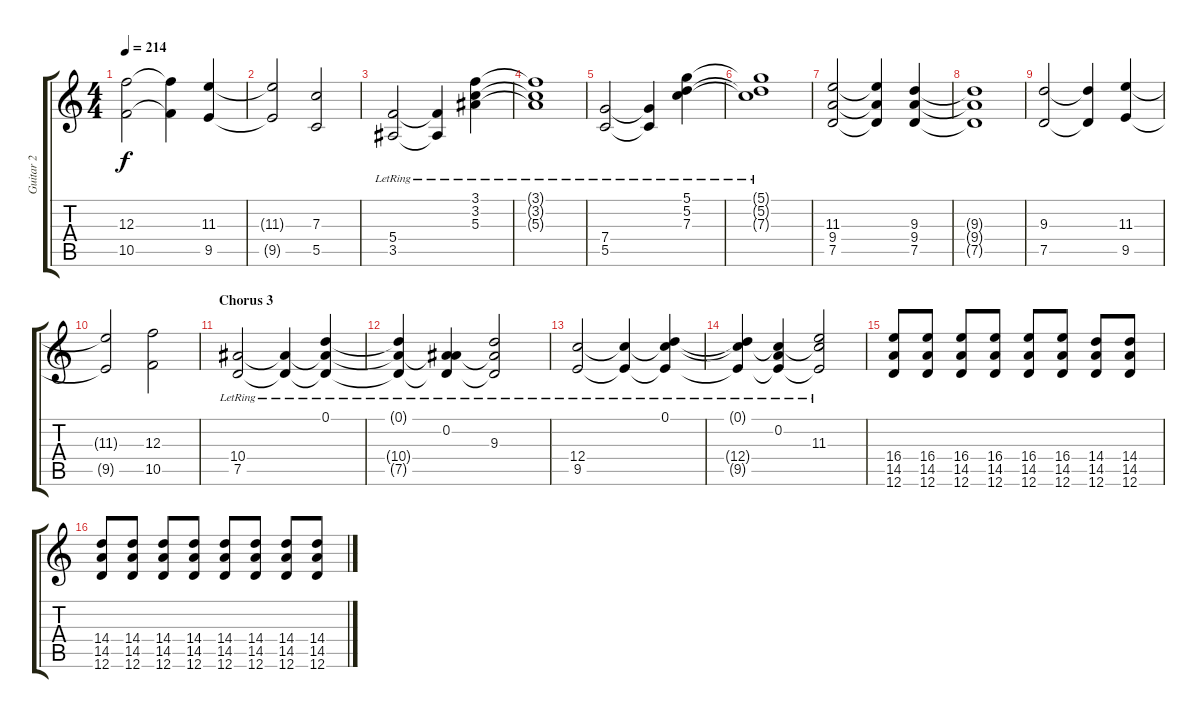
\track ("Guitar 2" "Guitar 2") {instrument distortionguitar}
\staff {score tabs}
\tuning (D4 A3 F3 C3 G2 D2) {hide}
\ts (4 4)
\tempo 214
\clef g2
\ks c
(12.3 10.5).2{dy f} (12.3{t} 10.5{t}).4 (11.3 9.5).4 |
(11.3{t} 9.5{t}).2 (7.3 5.5).2 |
(5.4{lr} 3.5{lr}).2 (5.4{lr t} 3.5{lr t}).4 (3.1{lr} 3.2{lr} 5.3{lr}).4 |
(3.1{lr t} 3.2{lr t} 5.3{lr t}).1 |
(7.4{lr} 5.5{lr}).2 (7.4{lr t} 5.5{lr t}).4 (5.1{lr} 5.2{lr} 7.3{lr}).4 |
(5.1{lr t} 5.2{lr t} 7.3{lr t}).1 |
(11.3 9.4 7.5).2 (11.3{t} 9.4{t} 7.5{t}).4 (9.3 9.4 7.5).4 |
(9.3{t} 9.4{t} 7.5{t}).1 |
(9.3 7.5).2 (9.3{t} 7.5{t}).4 (11.3 9.5).4 |
(11.3{t} 9.5{t}).2 (12.3 10.5).2 |
\section ("" "Chorus 3")
(10.4{lr} 7.5{lr}).2 (10.4{lr t} 7.5{lr t}).4 (0.1{lr} 10.4{lr t} 7.5{lr t}).4 |
(0.1{lr t} 10.4{lr t} 7.5{lr t}).4 (0.2{lr} 10.4{lr t} 7.5{lr t}).4 (9.3 10.4{lr t} 7.5{lr t}).2 |
(12.4{lr} 9.5{lr}).2 (12.4{lr t} 9.5{lr t}).4 (0.1{lr} 12.4{lr t} 9.5{lr t}).4 |
(0.1{lr t} 12.4{lr t} 9.5{lr t}).4 (0.2{lr} 12.4{lr t} 9.5{lr t}).4 (11.3 12.4{lr t} 9.5{lr t}).2 |
(16.4 14.5 12.6).8 (16.4 14.5 12.6).8 (16.4 14.5 12.6).8 (16.4 14.5 12.6).8 (16.4 14.5 12.6).8 (16.4 14.5 12.6).8 (14.4 14.5 12.6).8 (14.4 14.5 12.6).8 |
(14.4 14.5 12.6).8 (14.4 14.5 12.6).8 (14.4 14.5 12.6).8 (14.4 14.5 12.6).8 (14.4 14.5 12.6).8 (14.4 14.5 12.6).8 (14.4 14.5 12.6).8 (14.4 14.5 12.6).8
